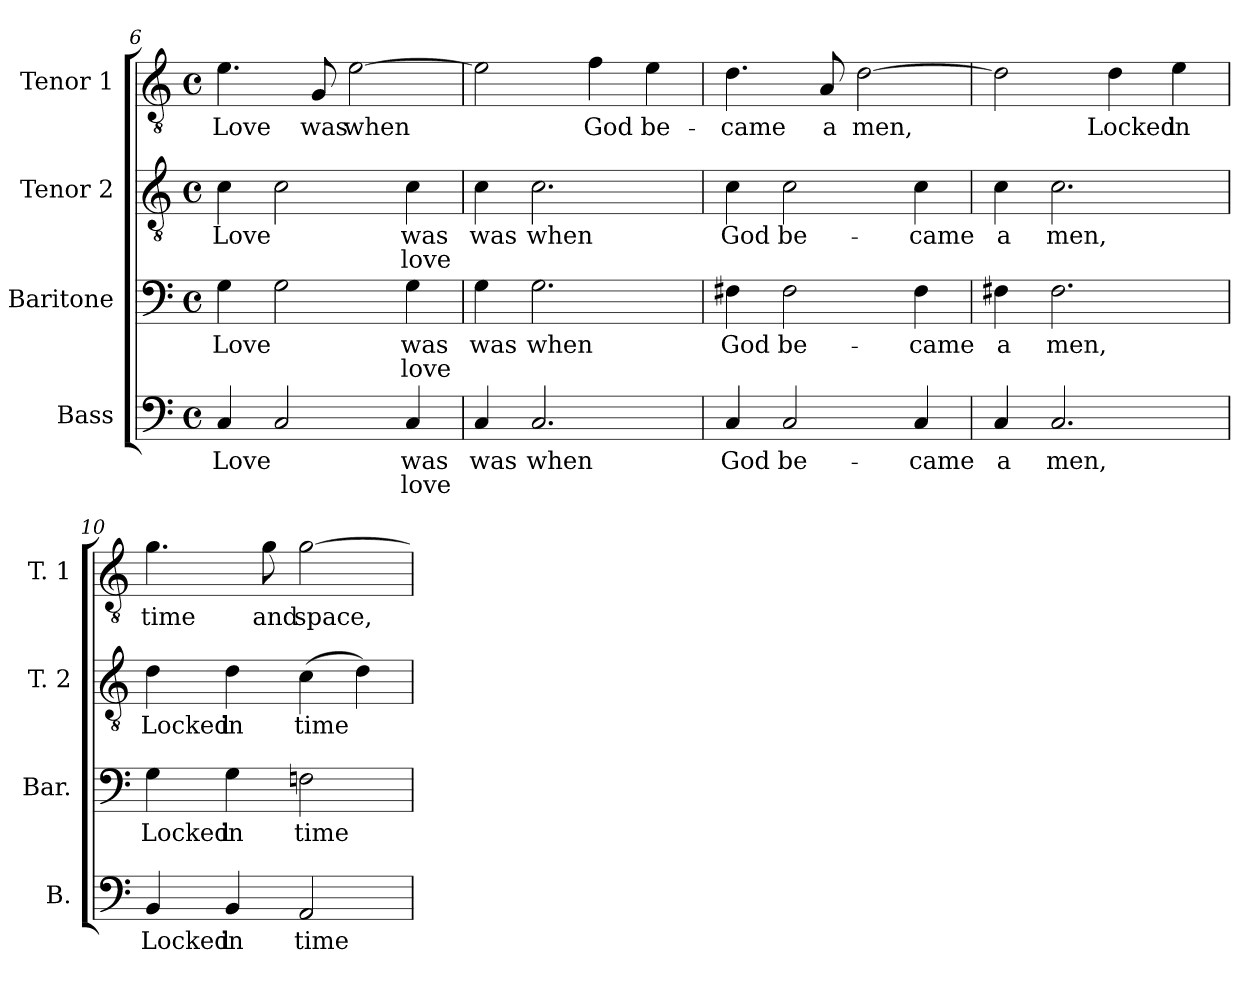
**kern	**text	**text	**kern	**text	**text	**kern	**text	**text	**kern	**text
*part4	*part4	*part4	*part3	*part3	*part3	*part2	*part2	*part2	*part1	*part1
*staff4	*staff4	*staff4	*staff3	*staff3	*staff3	*staff2	*staff2	*staff2	*staff1	*staff1
*I"Bass	*	*	*I"Baritone	*	*	*I"Tenor 2	*	*	*I"Tenor 1	*
*I'B.	*	*	*I'Bar.	*	*	*I'T. 2	*	*	*I'T. 1	*
!!LO:LB:g=z
*clefF4	*	*	*clefF4	*	*	*clefGv2	*	*	*clefGv2	*
*	*	*	*	*	*	*ITrd7c12	*	*	*ITrd7c12	*
*k[]	*	*	*k[]	*	*	*k[]	*	*	*k[]	*
*C:	*	*	*C:	*	*	*C:	*	*	*C:	*
*M4/4	*	*	*M4/4	*	*	*M4/4	*	*	*M4/4	*
*met(c)	*	*	*met(c)	*	*	*met(c)	*	*	*met(c)	*
=6	=6	=6	=6	=6	=6	=6	=6	=6	=6	=6
!	!LO:LY:b:color=#000000	!	!	!	!	!	!	!	!	!
!	!	!	!	!LO:LY:b:color=#000000	!	!	!	!	!	!
!	!	!	!	!	!	!	!LO:LY:b:color=#000000	!	!	!
!	!	!	!	!	!	!	!	!	!	!LO:LY:b:color=#000000
4Ci/	Love	.	4Gi\	Love	.	4Ci\	Love	.	4.Ei\	Love
2Ci/	.	.	2Gi\	.	.	2Ci\	.	.	.	.
!	!	!	!	!	!	!	!	!	!	!LO:LY:b:color=#000000
.	.	.	.	.	.	.	.	.	8GGi/	was
!	!	!	!	!	!	!	!	!	!	!LO:LY:b:color=#000000
.	.	.	.	.	.	.	.	.	[>2Ei\	when
!	!LO:LY:b:color=#000000	!LO:LY:b:color=#000000	!	!	!	!	!	!	!	!
!	!	!	!	!LO:LY:b:color=#000000	!LO:LY:b:color=#000000	!	!	!	!	!
!	!	!	!	!	!	!	!LO:LY:b:color=#000000	!LO:LY:b:color=#000000	!	!
4Ci/	was	love	4Gi\	was	love	4Ci\	was	love	.	.
=7	=7	=7	=7	=7	=7	=7	=7	=7	=7	=7
!	!LO:LY:b:color=#000000	!	!	!	!	!	!	!	!	!
!	!	!	!	!LO:LY:b:color=#000000	!	!	!	!	!	!
!	!	!	!	!	!	!	!LO:LY:b:color=#000000	!	!	!
4Ci/	was	.	4Gi\	was	.	4Ci\	was	.	2Ei\]	.
!	!LO:LY:b:color=#000000	!	!	!	!	!	!	!	!	!
!	!	!	!	!LO:LY:b:color=#000000	!	!	!	!	!	!
!	!	!	!	!	!	!	!LO:LY:b:color=#000000	!	!	!
2.Ci/	when	.	2.Gi\	when	.	2.Ci\	when	.	.	.
!	!	!	!	!	!	!	!	!	!	!LO:LY:b:color=#000000
.	.	.	.	.	.	.	.	.	4Fi\	God
!	!	!	!	!	!	!	!	!	!	!LO:LY:b:color=#000000
.	.	.	.	.	.	.	.	.	4Ei\	be-
=8	=8	=8	=8	=8	=8	=8	=8	=8	=8	=8
!	!LO:LY:b:color=#000000	!	!	!	!	!	!	!	!	!
!	!	!	!	!LO:LY:b:color=#000000	!	!	!	!	!	!
!	!	!	!	!	!	!	!LO:LY:b:color=#000000	!	!	!
!	!	!	!	!	!	!	!	!	!	!LO:LY:b:color=#000000
4Ci/	God	.	4F#Xi\	God	.	4Ci\	God	.	4.Di\	-came
!	!LO:LY:b:color=#000000	!	!	!	!	!	!	!	!	!
!	!	!	!	!LO:LY:b:color=#000000	!	!	!	!	!	!
!	!	!	!	!	!	!	!LO:LY:b:color=#000000	!	!	!
2Ci/	be-	.	2F#i\	be-	.	2Ci\	be-	.	.	.
!	!	!	!	!	!	!	!	!	!	!LO:LY:b:color=#000000
.	.	.	.	.	.	.	.	.	8AAi/	a
!	!	!	!	!	!	!	!	!	!	!LO:LY:b:color=#000000
.	.	.	.	.	.	.	.	.	[>2Di\	men,
!	!LO:LY:b:color=#000000	!	!	!	!	!	!	!	!	!
!	!	!	!	!LO:LY:b:color=#000000	!	!	!	!	!	!
!	!	!	!	!	!	!	!LO:LY:b:color=#000000	!	!	!
4Ci/	-came	.	4F#i\	-came	.	4Ci\	-came	.	.	.
=9	=9	=9	=9	=9	=9	=9	=9	=9	=9	=9
!	!LO:LY:b:color=#000000	!	!	!	!	!	!	!	!	!
!	!	!	!	!LO:LY:b:color=#000000	!	!	!	!	!	!
!	!	!	!	!	!	!	!LO:LY:b:color=#000000	!	!	!
4Ci/	a	.	4F#Xi\	a	.	4Ci\	a	.	2Di\]	.
!	!LO:LY:b:color=#000000	!	!	!	!	!	!	!	!	!
!	!	!	!	!LO:LY:b:color=#000000	!	!	!	!	!	!
!	!	!	!	!	!	!	!LO:LY:b:color=#000000	!	!	!
2.Ci/	men,	.	2.F#i\	men,	.	2.Ci\	men,	.	.	.
!	!	!	!	!	!	!	!	!	!	!LO:LY:b:color=#000000
.	.	.	.	.	.	.	.	.	4Di\	Locked
!	!	!	!	!	!	!	!	!	!	!LO:LY:b:color=#000000
.	.	.	.	.	.	.	.	.	4Ei\	in
!!LO:PB:g=z
=10	=10	=10	=10	=10	=10	=10	=10	=10	=10	=10
!	!LO:LY:b:color=#000000	!	!	!	!	!	!	!	!	!
!	!	!	!	!LO:LY:b:color=#000000	!	!	!	!	!	!
!	!	!	!	!	!	!	!LO:LY:b:color=#000000	!	!	!
!	!	!	!	!	!	!	!	!	!	!LO:LY:b:color=#000000
4BBi/	Locked	.	4Gi\	Locked	.	4Di\	Locked	.	4.Gi\	time
!	!LO:LY:b:color=#000000	!	!	!	!	!	!	!	!	!
!	!	!	!	!LO:LY:b:color=#000000	!	!	!	!	!	!
!	!	!	!	!	!	!	!LO:LY:b:color=#000000	!	!	!
4BBi/	in	.	4Gi\	in	.	4Di\	in	.	.	.
!	!	!	!	!	!	!	!	!	!	!LO:LY:b:color=#000000
.	.	.	.	.	.	.	.	.	8Gi\	and
!	!LO:LY:b:color=#000000	!	!	!	!	!	!	!	!	!
!	!	!	!	!LO:LY:b:color=#000000	!	!	!	!	!	!
!	!	!	!	!	!	!	!LO:LY:b:color=#000000	!	!	!
!	!	!	!	!	!	!	!	!	!	!LO:LY:b:color=#000000
2AAi/	time	.	2Fni\	time	.	(4Ci\	time	.	[>2Gi\	space,
.	.	.	.	.	.	4Di\)	.	.	.	.
=	=	=	=	=	=	=	=	=	=	=
*-	*-	*-	*-	*-	*-	*-	*-	*-	*-	*-
